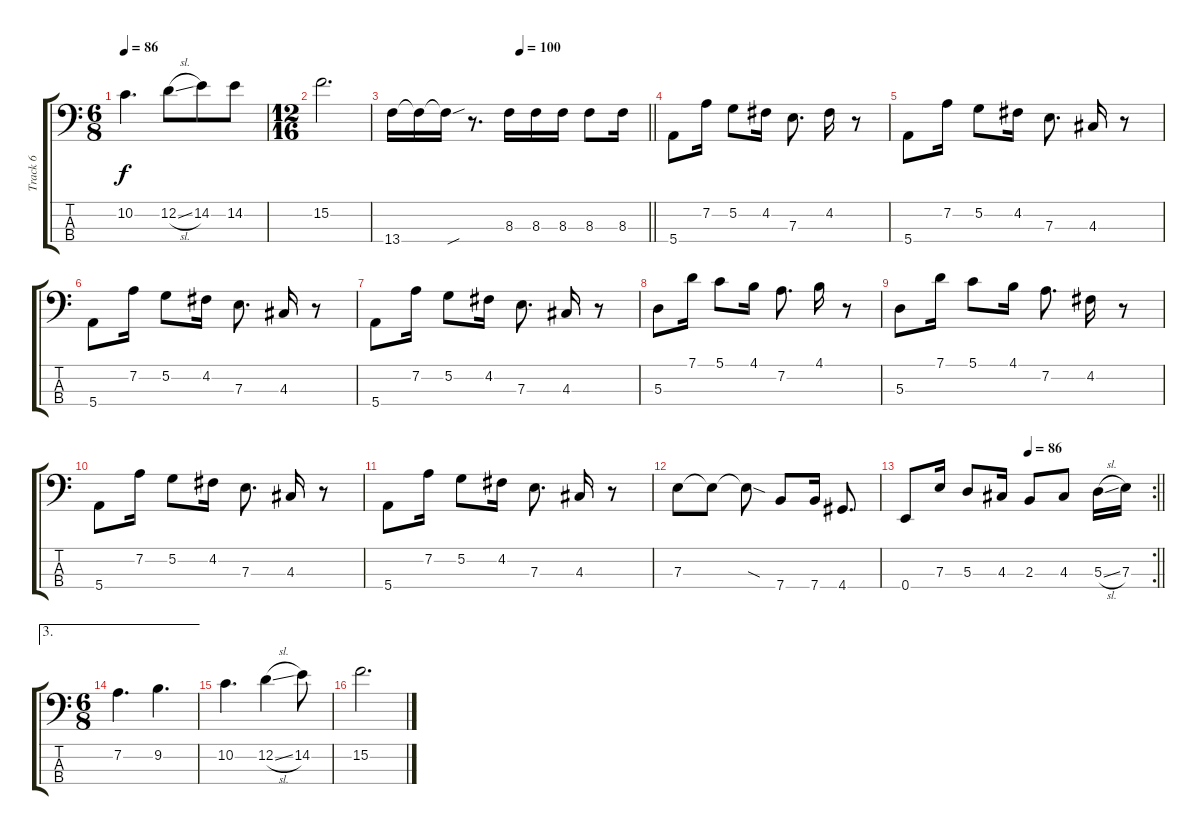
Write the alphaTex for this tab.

\track ("Track 6" "Track 6") {instrument electricbassfinger}
\staff {score tabs}
\tuning (G2 D2 A1 E1) {hide}
\ts (6 8)
\tempo 86
\clef f4
\ks c
10.2.4{d dy f} 12.2{sl}.8 14.2.8 14.2.8 |
\ts (12 16)
15.2.2{d} |
\tempo (100 0.5)
\barLineRight lightlight
13.4.16 13.4{t}.16 13.4{sou t}.16 r.8{d} 8.3.16 8.3.16 8.3.16 8.3.8 8.3.16 |
5.4.8 7.2.16 5.2.8 4.2.16 7.3.8{d} 4.2.16 r.8 |
5.4.8 7.2.16 5.2.8 4.2.16 7.3.8{d} 4.3.16 r.8 |
5.4.8 7.2.16 5.2.8 4.2.16 7.3.8{d} 4.3.16 r.8 |
5.4.8 7.2.16 5.2.8 4.2.16 7.3.8{d} 4.3.16 r.8 |
5.3.8 7.1.16 5.1.8 4.1.16 7.2.8{d} 4.1.16 r.8 |
5.3.8 7.1.16 5.1.8 4.1.16 7.2.8{d} 4.2.16 r.8 |
5.4.8 7.2.16 5.2.8 4.2.16 7.3.8{d} 4.3.16 r.8 |
5.4.8 7.2.16 5.2.8 4.2.16 7.3.8{d} 4.3.16 r.8 |
7.3.8 7.3{t}.8 7.3{sod t}.8 7.4.8 7.4.16 4.4.8{d} |
\rc 2
\tempo (86 0.5)
\barLineRight lightlight
0.4.8 7.3.16 5.3.8 4.3.16 2.3.8 4.3.8 5.3{sl}.16 7.3.16 |
\ae 3
\ts (6 8)
7.2.4{d} 9.2.4{d} |
10.2.4{d} 12.2{sl}.4 14.2.8 |
15.2.2{d}
